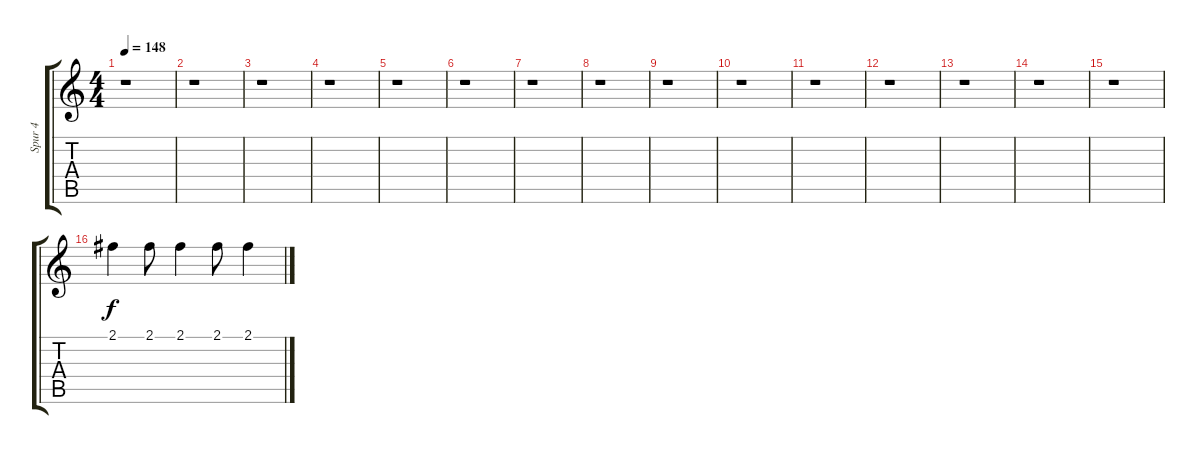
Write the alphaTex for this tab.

\track ("Spur 4" "Spur 4") {instrument overdrivenguitar}
\staff {score tabs}
\tuning (E4 B3 G3 D3 A2 E2) {hide}
\ts (4 4)
\tempo 148
\clef g2
\ks c
r.1{dy f} |
r.1 |
r.1 |
r.1 |
r.1 |
r.1 |
r.1 |
r.1 |
r.1 |
r.1 |
r.1 |
r.1 |
r.1 |
r.1 |
r.1 |
2.1.4 2.1.8 2.1.4 2.1.8 2.1.4
